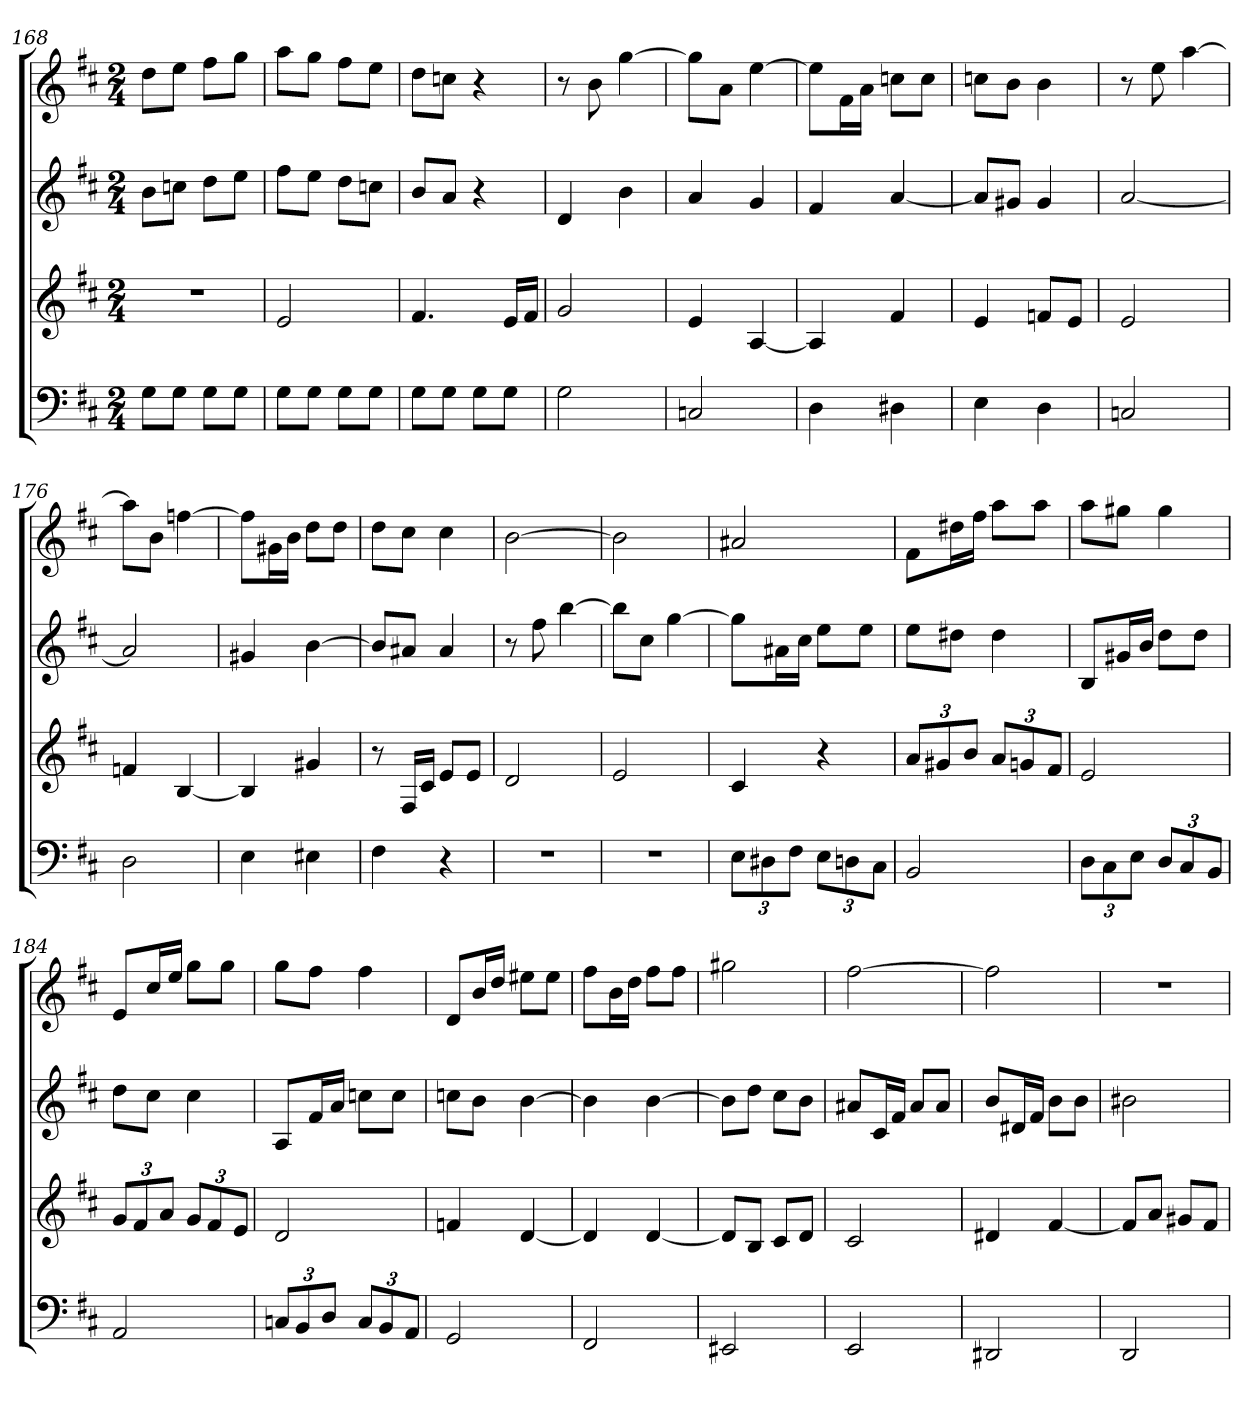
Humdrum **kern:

**kern	**kern	**kern	**kern
*part4	*part3	*part2	*part1
*staff4	*staff3	*staff2	*staff1
*k[f#c#]	*k[f#c#]	*k[f#c#]	*k[f#c#]
*D:	*D:	*D:	*D:
*M2/4	*M2/4	*M2/4	*M2/4
=168	=168	=168	=168
8GL	2r	8bL	8ddL
8GJ	.	8ccnJ	8eeJ
8GL	.	8ddL	8ff#L
8GJ	.	8eeJ	8ggJ
=169	=169	=169	=169
8GL	2e	8ff#L	8aaL
8GJ	.	8eeJ	8ggJ
8GL	.	8ddL	8ff#L
8GJ	.	8ccnJ	8eeJ
=170	=170	=170	=170
8GL	4.f#	8bL	8ddL
8GJ	.	8aJ	8ccnJ
8GL	.	4r	4r
8GJ	16eLL	.	.
.	16f#JJ	.	.
=171	=171	=171	=171
2G	2g	4d	8r
.	.	.	8b
.	.	4b	[4gg
=172	=172	=172	=172
2Cn	4e	4a	8ggL]
.	.	.	8aJ
.	[4A	4g	[4ee
=173	=173	=173	=173
4D	4A]	4f#	8eeL]
.	.	.	16f#L
.	.	.	16aJJ
4D#X	4f#	[4a	8ccnL
.	.	.	8ccJ
=174	=174	=174	=174
4E	4e	8aL]	8ccnL
.	.	8g#XJ	8bJ
4D	8fnL	4g#	4b
.	8eJ	.	.
=175	=175	=175	=175
2Cn	2e	[2a	8r
.	.	.	8ee
.	.	.	[4aa
=176	=176	=176	=176
2D	4fn	2a]	8aaL]
.	.	.	8bJ
.	[4B	.	[4ffn
=177	=177	=177	=177
4E	4B]	4g#X	8ffL]
.	.	.	16g#XL
.	.	.	16bJJ
4E#X	4g#X	[4b	8ddL
.	.	.	8ddJ
=178	=178	=178	=178
4F#	8r	8bL]	8ddL
.	16F#LL	8a#XJ	8cc#J
.	16c#JJ	.	.
4r	8eL	4a#	4cc#
.	8eJ	.	.
=179	=179	=179	=179
2r	2d	8r	[2b
.	.	8ff#	.
.	.	[4bb	.
=180	=180	=180	=180
2r	2e	8bbL]	2b]
.	.	8cc#J	.
.	.	[4gg	.
=181	=181	=181	=181
12EL	4c#	8ggL]	2a#X
12D#X	.	.	.
.	.	16a#XL	.
12F#J	.	.	.
.	.	16cc#JJ	.
12EL	4r	8eeL	.
12Dn	.	.	.
.	.	8eeJ	.
12C#J	.	.	.
=182	=182	=182	=182
2BB	12aL	8eeL	8f#L
.	12g#X	.	.
.	.	8dd#XJ	16dd#XL
.	12bJ	.	.
.	.	.	16ff#JJ
.	12aL	4dd#	8aaL
.	12gn	.	.
.	.	.	8aaJ
.	12f#J	.	.
=183	=183	=183	=183
12DL	2e	8BL	8aaL
12C#	.	.	.
.	.	16g#XL	8gg#XJ
12EJ	.	.	.
.	.	16bJJ	.
12DL	.	8ddL	4gg#
12C#	.	.	.
.	.	8ddJ	.
12BBJ	.	.	.
=184	=184	=184	=184
2AA	12gL	8ddL	8eL
.	12f#	.	.
.	.	8cc#J	16cc#L
.	12aJ	.	.
.	.	.	16eeJJ
.	12gL	4cc#	8ggL
.	12f#	.	.
.	.	.	8ggJ
.	12eJ	.	.
=185	=185	=185	=185
12CnL	2d	8AL	8ggL
12BB	.	.	.
.	.	16f#L	8ff#J
12DJ	.	.	.
.	.	16aJJ	.
12CL	.	8ccnL	4ff#
12BB	.	.	.
.	.	8ccJ	.
12AAJ	.	.	.
=186	=186	=186	=186
2GG	4fn	8ccnL	8dL
.	.	8bJ	16bL
.	.	.	16ddJJ
.	[4d	[4b	8ee#XL
.	.	.	8ee#J
=187	=187	=187	=187
2FF#	4d]	4b]	8ff#L
.	.	.	16bL
.	.	.	16ddJJ
.	[4d	[4b	8ff#L
.	.	.	8ff#J
=188	=188	=188	=188
2EE#X	8dL]	8bL]	2gg#X
.	8BJ	8ddJ	.
.	8c#L	8cc#L	.
.	8dJ	8bJ	.
=189	=189	=189	=189
2EE	2c#	8a#XL	[2ff#
.	.	16c#L	.
.	.	16f#JJ	.
.	.	8a#L	.
.	.	8a#J	.
=190	=190	=190	=190
2DD#X	4d#X	8bL	2ff#]
.	.	16d#XL	.
.	.	16f#JJ	.
.	[4f#	8bL	.
.	.	8bJ	.
=191	=191	=191	=191
2DD	8f#L]	2b#X	2r
.	8aJ	.	.
.	8g#XL	.	.
.	8f#J	.	.
=	=	=	=
*-	*-	*-	*-
